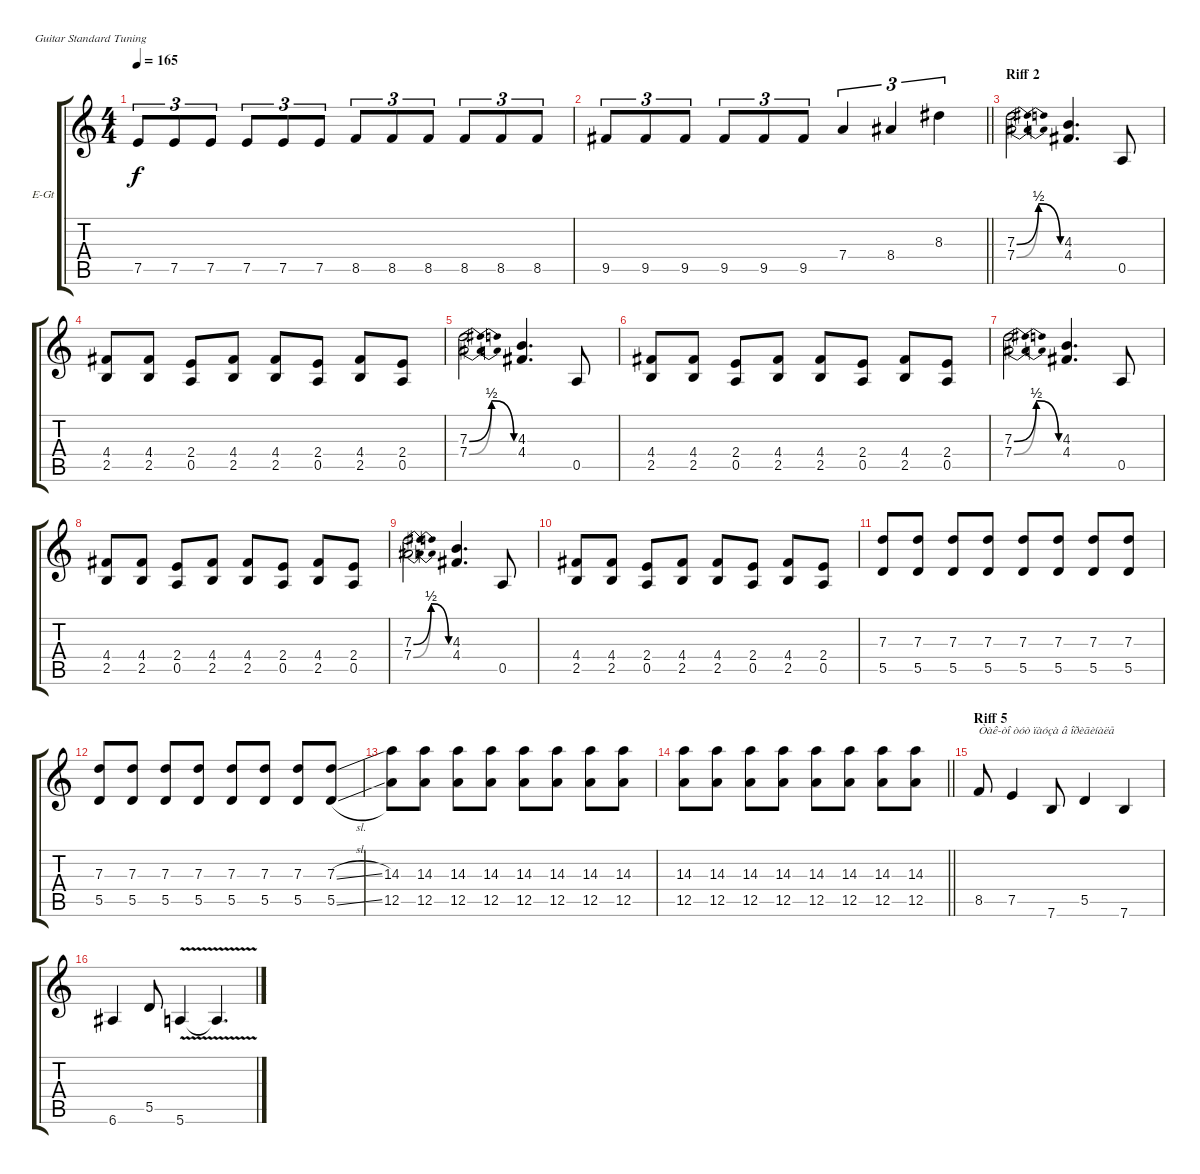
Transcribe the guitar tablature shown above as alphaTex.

\bracketExtendMode groupsimilarinstruments
\firstSystemTrackNameOrientation horizontal
\otherSystemsTrackNameOrientation horizontal
\track ("Rythm 1" "E-Gt") {instrument distortionguitar}
\staff {score tabs}
\tuning (E4 B3 G3 D3 A2 E2)
\ts (4 4)
\tempo 165
\clef g2
\ks c
7.5.8{tu (3 2) dy f} 7.5.8{tu (3 2)} 7.5.8{tu (3 2)} 7.5.8{tu (3 2)} 7.5.8{tu (3 2)} 7.5.8{tu (3 2)} 8.5.8{tu (3 2)} 8.5.8{tu (3 2)} 8.5.8{tu (3 2)} 8.5.8{tu (3 2)} 8.5.8{tu (3 2)} 8.5.8{tu (3 2)} |
\barLineRight lightlight
9.5.8{tu (3 2)} 9.5.8{tu (3 2)} 9.5.8{tu (3 2)} 9.5.8{tu (3 2)} 9.5.8{tu (3 2)} 9.5.8{tu (3 2)} 7.4.4{tu (3 2)} 8.4.4{tu (3 2)} 8.3.4{tu (3 2)} |
\section ("" "Riff 2")
(7.3{be (bendrelease 0 0 30 2 30 2 60 0)} 7.4{be (bendrelease 0 0 30 2 30 2 60 0)}).2 (4.3 4.4).4{d} 0.5.8 |
(4.4 2.5).8 (4.4 2.5).8 (2.4 0.5).8 (4.4 2.5).8 (4.4 2.5).8 (2.4 0.5).8 (4.4 2.5).8 (2.4 0.5).8 |
(7.3{be (bendrelease 0 0 30 2 30 2 60 0)} 7.4{be (bendrelease 0 0 30 2 30 2 60 0)}).2 (4.3 4.4).4{d} 0.5.8 |
(4.4 2.5).8 (4.4 2.5).8 (2.4 0.5).8 (4.4 2.5).8 (4.4 2.5).8 (2.4 0.5).8 (4.4 2.5).8 (2.4 0.5).8 |
(7.3{be (bendrelease 0 0 30 2 30 2 60 0)} 7.4{be (bendrelease 0 0 30 2 30 2 60 0)}).2 (4.3 4.4).4{d} 0.5.8 |
(4.4 2.5).8 (4.4 2.5).8 (2.4 0.5).8 (4.4 2.5).8 (4.4 2.5).8 (2.4 0.5).8 (4.4 2.5).8 (2.4 0.5).8 |
(7.3{be (bendrelease 0 0 30 2 30 2 60 0)} 7.4{be (bendrelease 0 0 30 2 30 2 60 0)}).2 (4.3 4.4).4{d} 0.5.8 |
(4.4 2.5).8 (4.4 2.5).8 (2.4 0.5).8 (4.4 2.5).8 (4.4 2.5).8 (2.4 0.5).8 (4.4 2.5).8 (2.4 0.5).8 |
(7.3 5.5).8 (7.3 5.5).8 (7.3 5.5).8 (7.3 5.5).8 (7.3 5.5).8 (7.3 5.5).8 (7.3 5.5).8 (7.3 5.5).8 |
(7.3 5.5).8 (7.3 5.5).8 (7.3 5.5).8 (7.3 5.5).8 (7.3 5.5).8 (7.3 5.5).8 (7.3 5.5).8 (7.3{sl} 5.5{sl}).8 |
(14.3 12.5).8 (14.3 12.5).8 (14.3 12.5).8 (14.3 12.5).8 (14.3 12.5).8 (14.3 12.5).8 (14.3 12.5).8 (14.3 12.5).8 |
\barLineRight lightlight
(14.3 12.5).8 (14.3 12.5).8 (14.3 12.5).8 (14.3 12.5).8 (14.3 12.5).8 (14.3 12.5).8 (14.3 12.5).8 (14.3 12.5).8 |
\section ("" "Riff 5")
8.5.8{txt "Òàê-òî òóò ïàóçà â îðèãèíàëå"} 7.5.4 7.6.8 5.5.4 7.6.4 |
6.6.4 5.5.8 5.6{v}.4 5.6{v t}.4{d}
